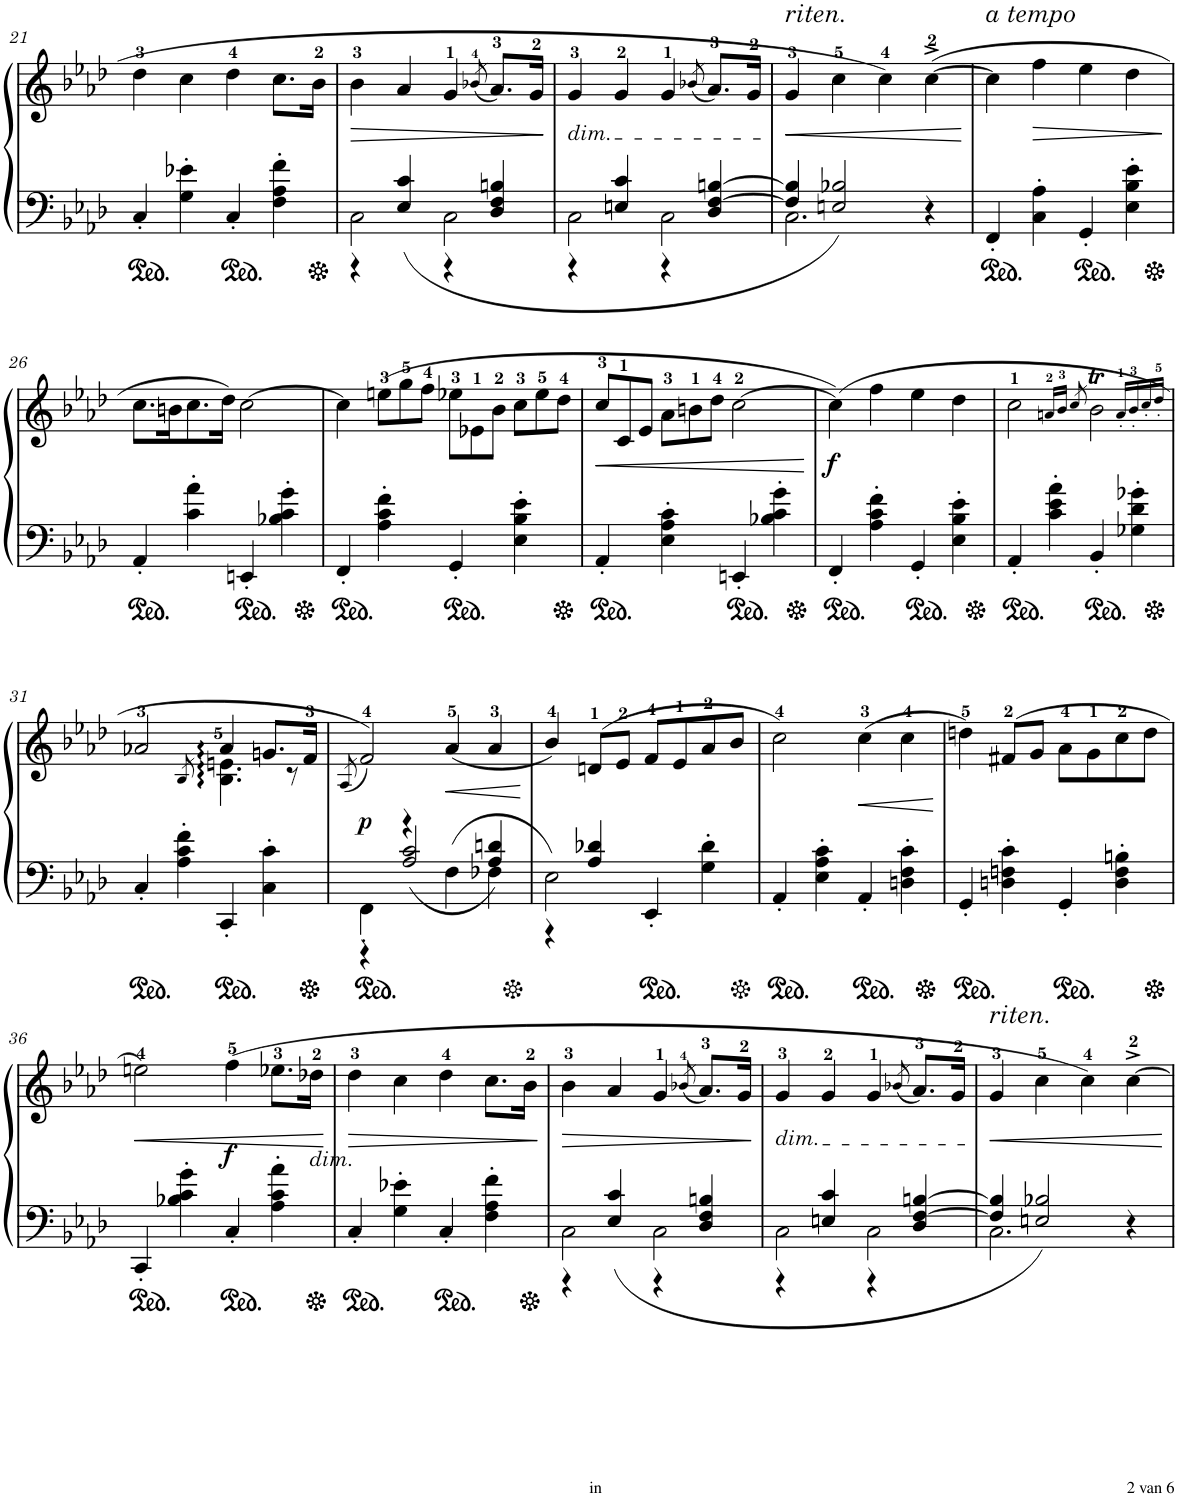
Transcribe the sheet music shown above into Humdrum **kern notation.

**kern	**kern	**dynam
*part1	*part1	*part1
*staff2	*staff1	*staff1/2
*I"Piano	*	*
*I'Pno.	*	*
!!LO:PB:g=z
*clefF4	*clefG2	*
*k[b-e-a-d-]	*k[b-e-a-d-]	*
*M4/4	*M4/4	*
*met(c)	*met(c)	*
=21	=21	=21
4C'/	4dd-\	.
4G\' 4e-X\'	4cc\	.
4C'/	4dd-\	.
4F\' 4A-\' 4f\'	8.cc\L	.
.	16b-\Jk	.
=22	=22	=22
*^	*	*
!	!	!	!LO:HP:b
2C\	4r	4b-\	>
.	4E-/ 4c/	4a-/	.
2C\	4r	4g/	.
.	.	(8qb-X/	.
.	4D-/ 4F/ 4Bn/	8.a-/L)	.
.	.	16g/Jk	.
*v	*v	*	*
.	.	]
=23	=23	=23
*^	*	*
!	!	!LO:TX:b:i:t=dim.	!
2C\	4r	4g/	.
.	4En/ 4c/	4g/	.
2C\	4r	4g/	.
.	.	(8qb-X/	.
.	4D-/ [4F/ [4Bn/	8.a-/L)	.
.	.	16g/Jk	.
=24	=24	=24	=24
!	!	!LO:TX:a:i:t=riten.	!
!	!	!	!LO:HP:b
2.C\	4F/] 4B/]	4g/	<
.	2En/ 2B-X/	4cc\	.
.	.	4cc\	.
4r	4ryy	([4cc^\	.
*v	*v	*	*
.	.	[
=25	=25	=25
!	!LO:TX:a:i:t=a tempo	!
4FF'/	4cc\]	.
!	!	!LO:HP:b
4C\' 4A-\'	4ff\	>
4GG'/	4ee-\	.
4E-\' 4B-\' 4e-\'	4dd-\	.
.	.	]
!!LO:LB:g=z
=26	=26	=26
4AA-'/	8.cc\L	.
.	16bn\K	.
4c\' 4a-\'	8.cc\	.
.	16dd-\Jk)	.
4EEn'/	[2cc\	.
4B-X\' 4c\' 4g\'	.	.
=27	=27	=27
4FF'/	4cc\]	.
*	*Xtuplet	*
4A-\' 4c\' 4f\'	(12een\L	.
.	12gg\	.
.	12ff\J	.
4GG'/	12ee-X\L	.
.	12e-X\	.
.	12b-\J	.
4E-\' 4B-\' 4e-\'	12cc\L	.
.	12ee-\	.
.	12dd-\J	.
=28	=28	=28
!	!	!LO:HP:b
4AA-'/	12cc/L	<
.	12c/	.
.	12e-/J	.
4E-\' 4A-\' 4c\'	12a-\L	.
.	12bn\	.
.	12dd-\J	.
4EEn'/	[2cc\	.
4B-X\' 4c\' 4g\'	.	.
.	.	[
=29	=29	=29
!	!	!LO:DY:b
4FF'/	(4cc\])	f
4A-\' 4c\' 4f\'	4ff\	.
4GG'/	4ee-\	.
4E-\' 4B-\' 4e-\'	4dd-\	.
=30	=30	=30
4AA-'/	2cc\	.
4c\' 4e-\' 4a-\'	.	.
.	16qan/LL	.
.	16qb-/JJ	.
.	8qcc/	.
4BB-'/	2b-T\	.
4G-X\' 4d-\' 4g-X\'	.	.
.	16qa'/LL	.
.	16qb-'/	.
.	16qcc'/	.
.	16qdd-'/JJ	.
!!LO:LB:g=z
=31	=31	=31
*	*^	*
4C'/	2a-X/	2ryy	.
4A-\' 4c\' 4f\'	.	.	.
.	.	8qB-/	.
4CC'/	4a-/	4.B-\ 4.en\	.
4C\' 4c\'	8.gn/L	.	.
.	.	8r	.
.	16f/Jk	.	.
*	*v	*v	*
=32	=32	=32
.	(8qA-/	.
*^	*	*
!	!	!	!LO:DY:a=2
4FF'\	4r	2f/))	p
4r	2A-/ 2c/	.	.
!	!	!	!LO:HP:b
4F\	.	(4a-/	<
4F-X\	4A-/ 4dn/	4a-/	.
*v	*v	*	*
.	.	[
=33	=33	=33
*^	*	*
2E-\	4r	4b-/)	.
.	4A-/ 4d-X/	(8dn/L	.
.	.	8e-/J	.
4EE-'/	2ryy	8f/L	.
.	.	8e-/	.
4G\' 4d-\'	.	8a-/	.
.	.	8b-/J	.
*v	*v	*	*
=34	=34	=34
4AA-'/	2cc\)	.
4E-\' 4A-\' 4c\'	.	.
!	!	!LO:HP:b
4AA-'/	(4cc\	<
4Dn\' 4F\' 4c\'	4cc\	.
.	.	[
=35	=35	=35
4GG'/	4ddn\)	.
4Dn\' 4Fn\' 4c\'	(8f#X/L	.
.	8g/J	.
4GG'/	8a-\L	.
.	8g\	.
4D\' 4F\' 4Bn\'	8cc\	.
.	8dd\J	.
!!LO:LB:g=z
=36	=36	=36
!	!	!LO:HP:b
4CC'/	2een\)	<
4B-X\' 4c\' 4g\'	.	.
!	!	!LO:DY:b
4C'/	(4ff\	f
4A-\' 4c\' 4a-\'	8.ee-X\L	.
!	!LO:TX:b:i:t=dim.	!
.	16dd-X\Jk	.
.	.	[
=37	=37	=37
!	!	!LO:HP:b
4C'/	4dd-\	>
4G\' 4e-X\'	4cc\	.
4C'/	4dd-\	.
4F\' 4A-\' 4f\'	8.cc\L	.
.	16b-\Jk	.
.	.	]
=38	=38	=38
*^	*	*
!	!	!	!LO:HP:b
2C\	4r	4b-\	>
.	4E-/ 4c/	4a-/	.
2C\	4r	4g/	.
.	.	(8qb-X/	.
.	4D-/ 4F/ 4Bn/	8.a-/L)	.
.	.	16g/Jk	.
*v	*v	*	*
.	.	]
=39	=39	=39
*^	*	*
!	!	!LO:TX:b:i:t=dim.	!
2C\	4r	4g/	.
.	4En/ 4c/	4g/	.
2C\	4r	4g/	.
.	.	(8qb-X/	.
.	4D-/ [4F/ [4Bn/	8.a-/L)	.
.	.	16g/Jk	.
=40	=40	=40	=40
!	!	!LO:TX:a:i:t=riten.	!
!	!	!	!LO:HP:b
2.C\	4F/] 4B/]	4g/	<
.	2En/ 2B-X/	4cc\	.
.	.	4cc\)	.
4r	4ryy	[4cc^\	.
*v	*v	*	*
.	.	[
=	=	=
*-	*-	*-
